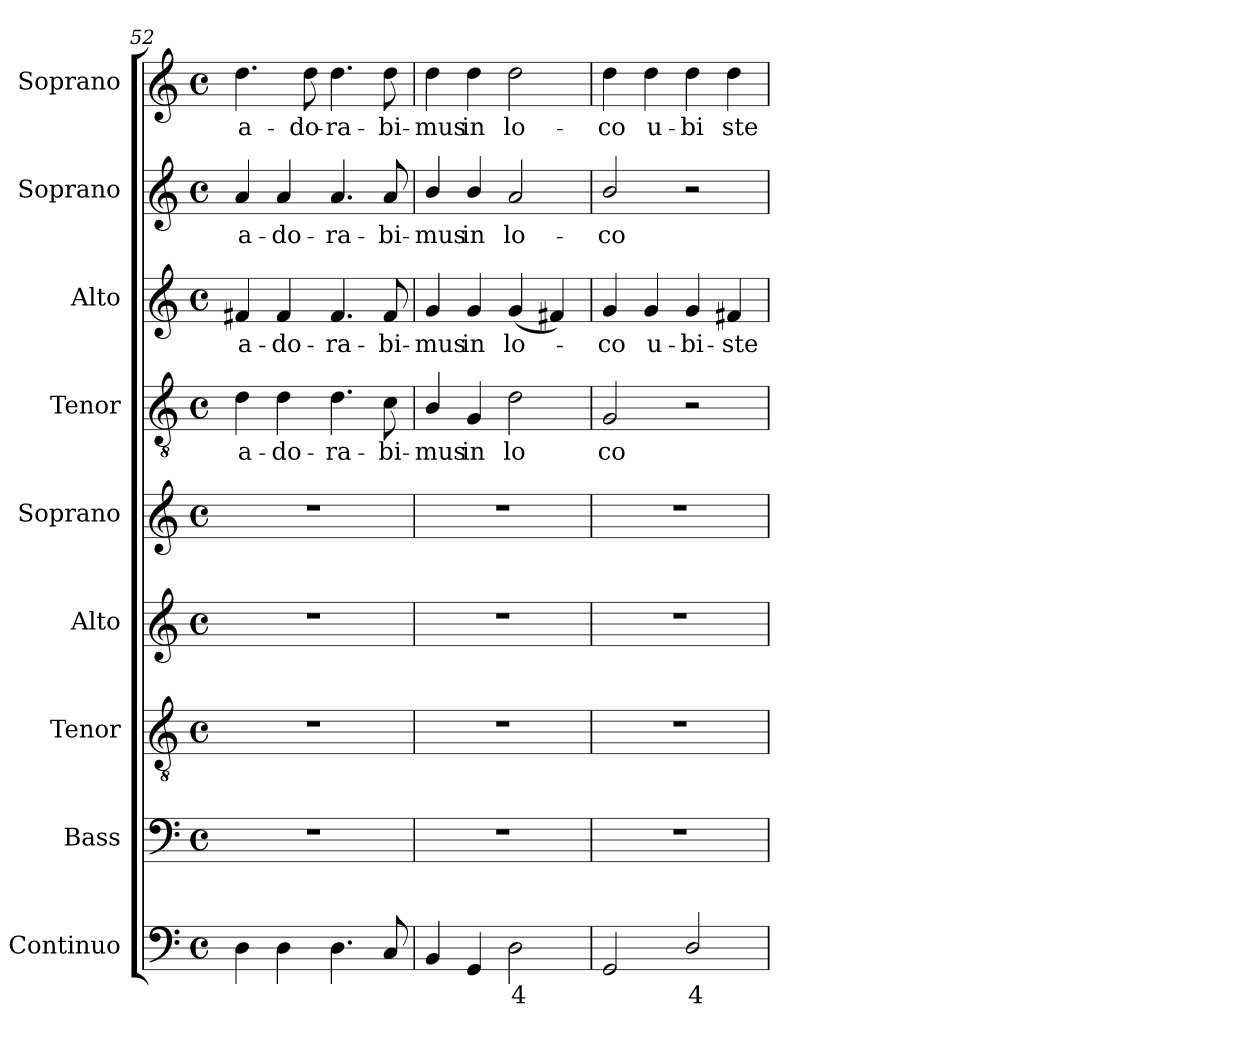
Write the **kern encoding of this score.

**kern	**text	**kern	**kern	**kern	**kern	**kern	**text	**kern	**text	**kern	**text	**kern	**text
*part9	*part9	*part8	*part7	*part6	*part5	*part4	*part4	*part3	*part3	*part2	*part2	*part1	*part1
*staff9	*staff9	*staff8	*staff7	*staff6	*staff5	*staff4	*staff4	*staff3	*staff3	*staff2	*staff2	*staff1	*staff1
*I"Continuo	*	*I"Bass	*I"Tenor	*I"Alto	*I"Soprano	*I"Tenor	*	*I"Alto	*	*I"Soprano	*	*I"Soprano	*
*I'Cont.	*	*I'B.	*I'T.	*I'A.	*I'S.	*I'T.	*	*I'A.	*	*I'S.	*	*I'S.	*
!!LO:LB:g=z
*clefF4	*	*clefF4	*clefGv2	*clefG2	*clefG2	*clefGv2	*	*clefG2	*	*clefG2	*	*clefG2	*
*	*	*	*ITrd7c12	*	*	*ITrd7c12	*	*	*	*	*	*	*
*k[]	*	*k[]	*k[]	*k[]	*k[]	*k[]	*	*k[]	*	*k[]	*	*k[]	*
*C:	*	*C:	*C:	*C:	*C:	*C:	*	*C:	*	*C:	*	*C:	*
*M4/4	*	*M4/4	*M4/4	*M4/4	*M4/4	*M4/4	*	*M4/4	*	*M4/4	*	*M4/4	*
*met(c)	*	*met(c)	*met(c)	*met(c)	*met(c)	*met(c)	*	*met(c)	*	*met(c)	*	*met(c)	*
=52	=52	=52	=52	=52	=52	=52	=52	=52	=52	=52	=52	=52	=52
!	!	!	!	!	!	!	!LO:LY:b:color=#000000	!	!	!	!	!	!
!	!	!	!	!	!	!	!	!	!LO:LY:b:color=#000000	!	!	!	!
!	!	!	!	!	!	!	!	!	!	!	!LO:LY:b:color=#000000	!	!
!	!	!	!	!	!	!	!	!	!	!	!	!	!LO:LY:b:color=#000000
4Di\	.	1r	1r	1r	1r	4Di\	a-	4f#Xi/	a-	4ai/	a-	4.ddi\	a-
!	!	!	!	!	!	!	!LO:LY:b:color=#000000	!	!	!	!	!	!
!	!	!	!	!	!	!	!	!	!LO:LY:b:color=#000000	!	!	!	!
!	!	!	!	!	!	!	!	!	!	!	!LO:LY:b:color=#000000	!	!
4Di\	.	.	.	.	.	4Di\	-do-	4f#i/	-do-	4ai/	-do-	.	.
!	!	!	!	!	!	!	!	!	!	!	!	!	!LO:LY:b:color=#000000
.	.	.	.	.	.	.	.	.	.	.	.	8ddi\	-do-
!	!	!	!	!	!	!	!LO:LY:b:color=#000000	!	!	!	!	!	!
!	!	!	!	!	!	!	!	!	!LO:LY:b:color=#000000	!	!	!	!
!	!	!	!	!	!	!	!	!	!	!	!LO:LY:b:color=#000000	!	!
!	!	!	!	!	!	!	!	!	!	!	!	!	!LO:LY:b:color=#000000
4.Di\	.	.	.	.	.	4.Di\	-ra-	4.f#i/	-ra-	4.ai/	-ra-	4.ddi\	-ra-
!	!	!	!	!	!	!	!LO:LY:b:color=#000000	!	!	!	!	!	!
!	!	!	!	!	!	!	!	!	!LO:LY:b:color=#000000	!	!	!	!
!	!	!	!	!	!	!	!	!	!	!	!LO:LY:b:color=#000000	!	!
!	!	!	!	!	!	!	!	!	!	!	!	!	!LO:LY:b:color=#000000
8Ci/	.	.	.	.	.	8Ci\	-bi-	8f#i/	-bi-	8ai/	-bi-	8ddi\	-bi-
=53	=53	=53	=53	=53	=53	=53	=53	=53	=53	=53	=53	=53	=53
!	!	!	!	!	!	!	!LO:LY:b:color=#000000	!	!	!	!	!	!
!	!	!	!	!	!	!	!	!	!LO:LY:b:color=#000000	!	!	!	!
!	!	!	!	!	!	!	!	!	!	!	!LO:LY:b:color=#000000	!	!
!	!	!	!	!	!	!	!	!	!	!	!	!	!LO:LY:b:color=#000000
4BBi/	.	1r	1r	1r	1r	4BBi/	-mus	4gi/	-mus	4bi/	-mus	4ddi\	-mus
!	!	!	!	!	!	!	!LO:LY:b:color=#000000	!	!	!	!	!	!
!	!	!	!	!	!	!	!	!	!LO:LY:b:color=#000000	!	!	!	!
!	!	!	!	!	!	!	!	!	!	!	!LO:LY:b:color=#000000	!	!
!	!	!	!	!	!	!	!	!	!	!	!	!	!LO:LY:b:color=#000000
4GGi/	.	.	.	.	.	4GGi/	in	4gi/	in	4bi/	in	4ddi\	in
!	!LO:LY:b:color=#000000	!	!	!	!	!	!	!	!	!	!	!	!
!	!	!	!	!	!	!	!LO:LY:b:color=#000000	!	!	!	!	!	!
!	!	!	!	!	!	!	!	!	!LO:LY:b:color=#000000	!	!	!	!
!	!	!	!	!	!	!	!	!	!	!	!LO:LY:b:color=#000000	!	!
!	!	!	!	!	!	!	!	!	!	!	!	!	!LO:LY:b:color=#000000
2Di\	4	.	.	.	.	2Di\	lo	(4gi/	lo-	2ai/	lo-	2ddi\	lo-
.	.	.	.	.	.	.	.	4f#Xi/)	.	.	.	.	.
=54	=54	=54	=54	=54	=54	=54	=54	=54	=54	=54	=54	=54	=54
!	!	!	!	!	!	!	!LO:LY:b:color=#000000	!	!	!	!	!	!
!	!	!	!	!	!	!	!	!	!LO:LY:b:color=#000000	!	!	!	!
!	!	!	!	!	!	!	!	!	!	!	!LO:LY:b:color=#000000	!	!
!	!	!	!	!	!	!	!	!	!	!	!	!	!LO:LY:b:color=#000000
2GGi/	.	1r	1r	1r	1r	2GGi/	co	4gi/	-co	2bi/	-co	4ddi\	-co
!	!	!	!	!	!	!	!	!	!LO:LY:b:color=#000000	!	!	!	!
!	!	!	!	!	!	!	!	!	!	!	!	!	!LO:LY:b:color=#000000
.	.	.	.	.	.	.	.	4gi/	u-	.	.	4ddi\	u-
!	!LO:LY:b:color=#000000	!	!	!	!	!	!	!	!	!	!	!	!
!	!	!	!	!	!	!	!	!	!LO:LY:b:color=#000000	!	!	!	!
!	!	!	!	!	!	!	!	!	!	!	!	!	!LO:LY:b:color=#000000
2Di/	4	.	.	.	.	2r	.	4gi/	-bi-	2r	.	4ddi\	-bi
!	!	!	!	!	!	!	!	!	!LO:LY:b:color=#000000	!	!	!	!
!	!	!	!	!	!	!	!	!	!	!	!	!	!LO:LY:b:color=#000000
.	.	.	.	.	.	.	.	4f#Xi/	-ste-	.	.	4ddi\	ste-
=	=	=	=	=	=	=	=	=	=	=	=	=	=
*-	*-	*-	*-	*-	*-	*-	*-	*-	*-	*-	*-	*-	*-
